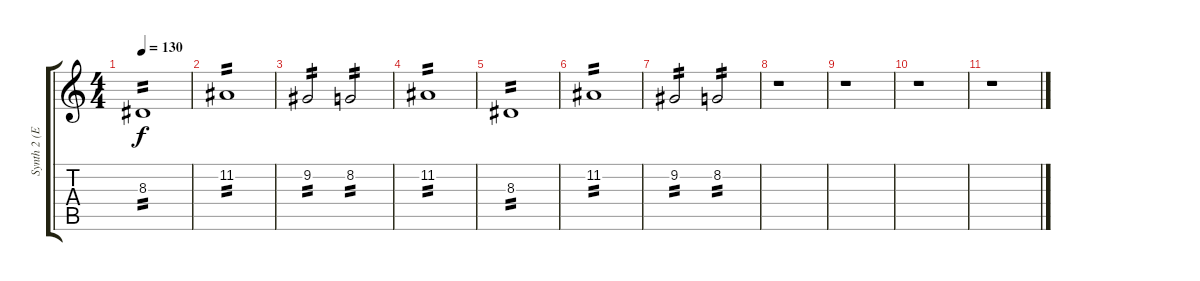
\track ("Synth 2 (Effects)" "Synth 2 (E") {instrument lead1square}
\staff {score tabs}
\tuning (E4 B3 G3 D3 A2 E2) {hide}
\ts (4 4)
\tempo 130
\clef g2
\ks c
8.3.1{tp 2 dy f} |
11.2.1{tp 2} |
9.2.2{tp 2} 8.2.2{tp 2} |
11.2.1{tp 2} |
8.3.1{tp 2} |
11.2.1{tp 2} |
9.2.2{tp 2} 8.2.2{tp 2} |
r.1 |
r.1 |
r.1 |
r.1
